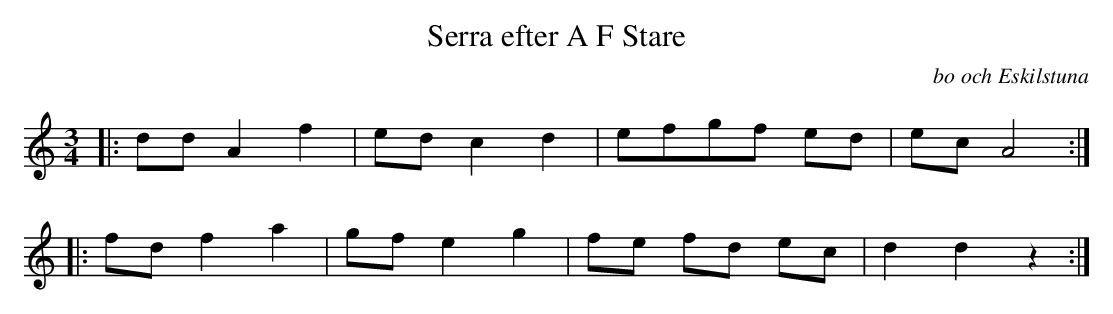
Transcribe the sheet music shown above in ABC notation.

X:1
T:Serra efter A F Stare
O: bo och Eskilstuna
M:3/4
L:1/8
K:C
|: dd A2 f2 | ed c2 d2 | efgf ed | ec A4 :|
|: fd f2 a2 | gf e2 g2 | fe fd ec | d2 d2 z2 :|
